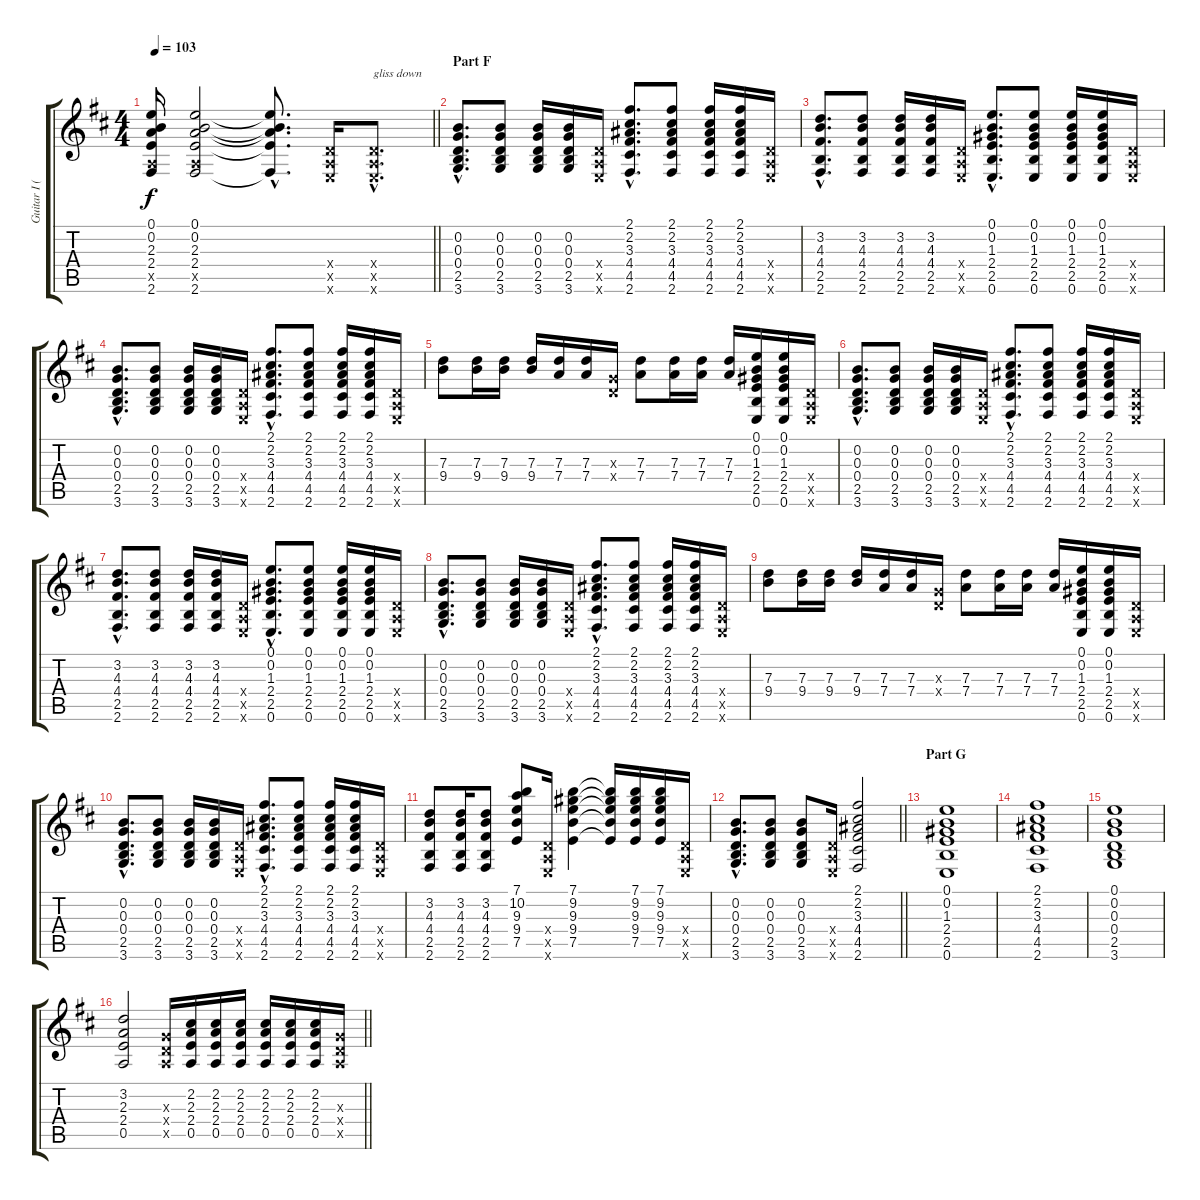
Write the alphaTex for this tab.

\track ("Guitar I (Sugizo)" "Guitar I (") {instrument distortionguitar}
\staff {score tabs}
\tuning (E4 B3 G3 D3 A2 E2) {hide}
\ts (4 4)
\tempo 103
\clef g2
\barLineRight lightlight
\ks d
(0.1 0.2 2.3 2.4 0.5{x} 2.6).16{dy f} (0.1 0.2 2.3 2.4 0.5{x} 2.6).2 (0.1{hac t} 0.2{hac t} 2.3{hac t} 2.4{hac t} 2.6{hac t}).8{d} (0.4{x} 0.5{x} 0.6{x}).16 (0.4{hac x} 0.5{hac x} 0.6{hac x}).8{d txt "gliss down"} |
\section ("" "Part F")
(0.2{hac} 0.3{hac} 0.4{hac} 2.5{hac} 3.6{hac}).8{d} (0.2 0.3 0.4 2.5 3.6).8 (0.2 0.3 0.4 2.5 3.6).16 (0.2 0.3 0.4 2.5 3.6).16 (0.4{x} 0.5{x} 0.6{x}).16 (2.1{hac} 2.2{hac} 3.3{hac} 4.4{hac} 4.5{hac} 2.6{hac}).8{d} (2.1 2.2 3.3 4.4 4.5 2.6).8 (2.1 2.2 3.3 4.4 4.5 2.6).16 (2.1 2.2 3.3 4.4 4.5 2.6).16 (0.4{x} 0.5{x} 0.6{x}).16 |
(3.2{hac} 4.3{hac} 4.4{hac} 2.5{hac} 2.6{hac}).8{d} (3.2 4.3 4.4 2.5 2.6).8 (3.2 4.3 4.4 2.5 2.6).16 (3.2 4.3 4.4 2.5 2.6).16 (0.4{x} 0.5{x} 0.6{x}).16 (0.1{hac} 0.2{hac} 1.3{hac} 2.4{hac} 2.5{hac} 0.6{hac}).8{d} (0.1 0.2 1.3 2.4 2.5 0.6).8 (0.1 0.2 1.3 2.4 2.5 0.6).16 (0.1 0.2 1.3 2.4 2.5 0.6).16 (0.4{x} 0.5{x} 0.6{x}).16 |
(0.2{hac} 0.3{hac} 0.4{hac} 2.5{hac} 3.6{hac}).8{d} (0.2 0.3 0.4 2.5 3.6).8 (0.2 0.3 0.4 2.5 3.6).16 (0.2 0.3 0.4 2.5 3.6).16 (0.4{x} 0.5{x} 0.6{x}).16 (2.1{hac} 2.2{hac} 3.3{hac} 4.4{hac} 4.5{hac} 2.6{hac}).8{d} (2.1 2.2 3.3 4.4 4.5 2.6).8 (2.1 2.2 3.3 4.4 4.5 2.6).16 (2.1 2.2 3.3 4.4 4.5 2.6).16 (0.4{x} 0.5{x} 0.6{x}).16 |
(7.3 9.4).8 (7.3 9.4).16 (7.3 9.4).16 (7.3 9.4).16 (7.3 7.4).16 (7.3 7.4).16 (0.3{x} 0.4{x}).16 (7.3 7.4).8 (7.3 7.4).16 (7.3 7.4).16 (7.3 7.4).16 (0.1 0.2 1.3 2.4 2.5 0.6).16 (0.1 0.2 1.3 2.4 2.5 0.6).16 (0.4{x} 0.5{x} 0.6{x}).16 |
(0.2{hac} 0.3{hac} 0.4{hac} 2.5{hac} 3.6{hac}).8{d} (0.2 0.3 0.4 2.5 3.6).8 (0.2 0.3 0.4 2.5 3.6).16 (0.2 0.3 0.4 2.5 3.6).16 (0.4{x} 0.5{x} 0.6{x}).16 (2.1{hac} 2.2{hac} 3.3{hac} 4.4{hac} 4.5{hac} 2.6{hac}).8{d} (2.1 2.2 3.3 4.4 4.5 2.6).8 (2.1 2.2 3.3 4.4 4.5 2.6).16 (2.1 2.2 3.3 4.4 4.5 2.6).16 (0.4{x} 0.5{x} 0.6{x}).16 |
(3.2{hac} 4.3{hac} 4.4{hac} 2.5{hac} 2.6{hac}).8{d} (3.2 4.3 4.4 2.5 2.6).8 (3.2 4.3 4.4 2.5 2.6).16 (3.2 4.3 4.4 2.5 2.6).16 (0.4{x} 0.5{x} 0.6{x}).16 (0.1{hac} 0.2{hac} 1.3{hac} 2.4{hac} 2.5{hac} 0.6{hac}).8{d} (0.1 0.2 1.3 2.4 2.5 0.6).8 (0.1 0.2 1.3 2.4 2.5 0.6).16 (0.1 0.2 1.3 2.4 2.5 0.6).16 (0.4{x} 0.5{x} 0.6{x}).16 |
(0.2{hac} 0.3{hac} 0.4{hac} 2.5{hac} 3.6{hac}).8{d} (0.2 0.3 0.4 2.5 3.6).8 (0.2 0.3 0.4 2.5 3.6).16 (0.2 0.3 0.4 2.5 3.6).16 (0.4{x} 0.5{x} 0.6{x}).16 (2.1{hac} 2.2{hac} 3.3{hac} 4.4{hac} 4.5{hac} 2.6{hac}).8{d} (2.1 2.2 3.3 4.4 4.5 2.6).8 (2.1 2.2 3.3 4.4 4.5 2.6).16 (2.1 2.2 3.3 4.4 4.5 2.6).16 (0.4{x} 0.5{x} 0.6{x}).16 |
(7.3 9.4).8 (7.3 9.4).16 (7.3 9.4).16 (7.3 9.4).16 (7.3 7.4).16 (7.3 7.4).16 (0.3{x} 0.4{x}).16 (7.3 7.4).8 (7.3 7.4).16 (7.3 7.4).16 (7.3 7.4).16 (0.1 0.2 1.3 2.4 2.5 0.6).16 (0.1 0.2 1.3 2.4 2.5 0.6).16 (0.4{x} 0.5{x} 0.6{x}).16 |
(0.2{hac} 0.3{hac} 0.4{hac} 2.5{hac} 3.6{hac}).8{d} (0.2 0.3 0.4 2.5 3.6).8 (0.2 0.3 0.4 2.5 3.6).16 (0.2 0.3 0.4 2.5 3.6).16 (0.4{x} 0.5{x} 0.6{x}).16 (2.1{hac} 2.2{hac} 3.3{hac} 4.4{hac} 4.5{hac} 2.6{hac}).8{d} (2.1 2.2 3.3 4.4 4.5 2.6).8 (2.1 2.2 3.3 4.4 4.5 2.6).16 (2.1 2.2 3.3 4.4 4.5 2.6).16 (0.4{x} 0.5{x} 0.6{x}).16 |
(3.2 4.3 4.4 2.5 2.6).8 (3.2 4.3 4.4 2.5 2.6).16 (3.2 4.3 4.4 2.5 2.6).8 (7.1 10.2 9.3 9.4 7.5).8 (0.4{x} 0.5{x} 0.6{x}).16 (7.1 9.2 9.3 9.4 7.5).4 (7.1{t} 9.2{t} 9.3{t} 9.4{t} 7.5{t}).16 (7.1 9.2 9.3 9.4 7.5).16 (7.1 9.2 9.3 9.4 7.5).16 (0.4{x} 0.5{x} 0.6{x}).16 |
\barLineRight lightlight
(0.2{hac} 0.3{hac} 0.4{hac} 2.5{hac} 3.6{hac}).8{d} (0.2 0.3 0.4 2.5 3.6).8 (0.2 0.3 0.4 2.5 3.6).8 (0.4{x} 0.5{x} 0.6{x}).16 (2.1 2.2 3.3 4.4 4.5 2.6).2 |
\section ("" "Part G")
(0.1 0.2 1.3 2.4 2.5 0.6).1 |
(2.1 2.2 3.3 4.4 4.5 2.6).1 |
(0.1 0.2 0.3 0.4 2.5 3.6).1 |
\barLineRight lightlight
(3.2 2.3 2.4 0.5).2 (0.3{x} 0.4{x} 0.5{x}).16 (2.2 2.3 2.4 0.5).16 (2.2 2.3 2.4 0.5).16 (2.2 2.3 2.4 0.5).16 (2.2 2.3 2.4 0.5).16 (2.2 2.3 2.4 0.5).16 (2.2 2.3 2.4 0.5).16 (0.3{x} 0.4{x} 0.5{x}).16
